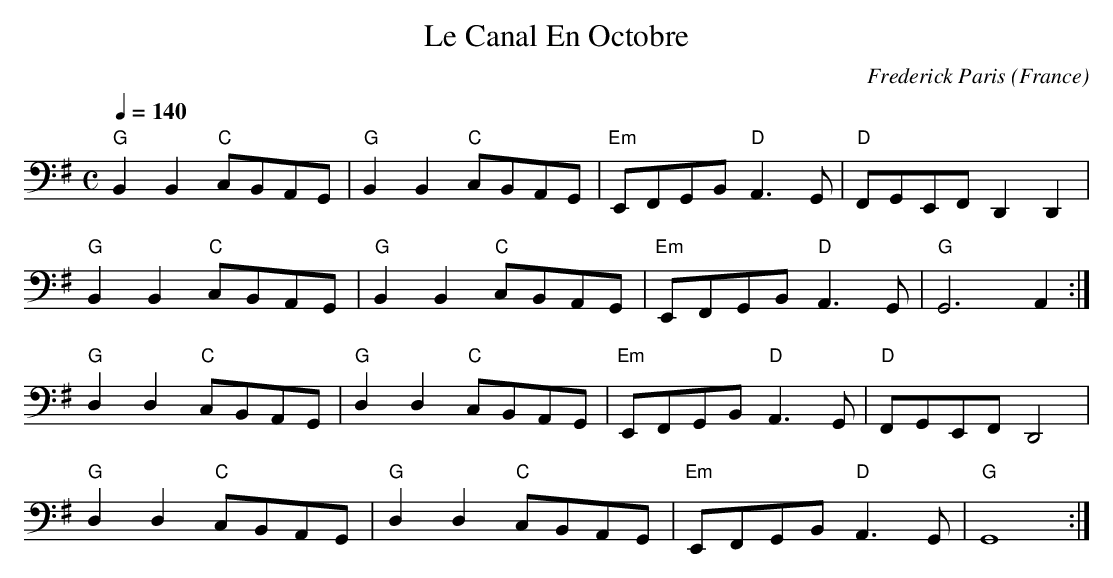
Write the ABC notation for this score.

X:1
T: Canal En Octobre, Le
C: Frederick Paris
O: France
M: C
K: G clef=bass middle=d
L: 1/4
Q: 140
"G" B B "C" c/B/A/G/ | "G" B B "C" c/B/A/G/ | "Em" E/F/G/B/ "D" A>G |\
"D" F/G/E/F/ D D |
"G" B B "C" c/B/A/G/ | "G" B B "C" c/B/A/G/ | "Em" E/F/G/B/ "D" A>G |\
"G" G3 A :|
"G" d d "C" c/B/A/G/ | "G" d d "C" c/B/A/G/ | "Em" E/F/G/B/ "D" A>G |\
"D" F/G/E/F/ D2 |
"G" d d "C" c/B/A/G/ | "G" d d "C" c/B/A/G/ |\
"Em" E/F/G/B/ "D" A>G | "G" G4 :|
